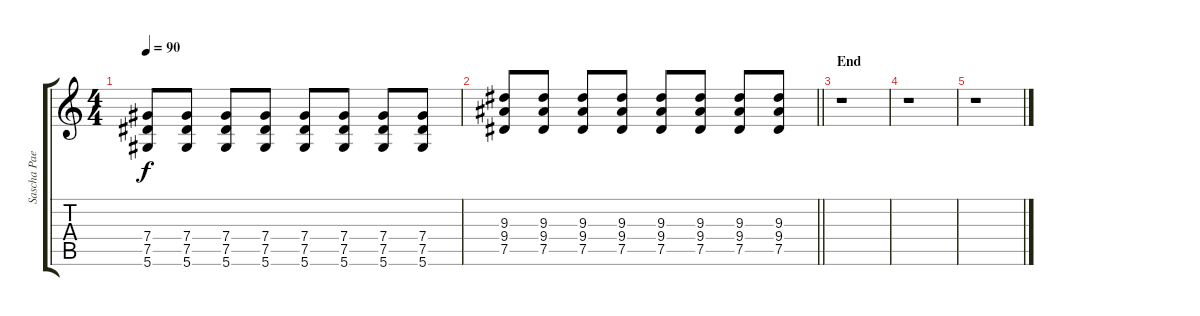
\track ("Sascha Paeth (Rhythm Guitar)" "Sascha Pae") {instrument overdrivenguitar}
\staff {score tabs}
\tuning (Eb4 Bb3 Gb3 Db3 Ab2 Eb2) {hide}
\ts (4 4)
\tempo 90
\clef g2
\ks c
(7.4 7.5 5.6).8{dy f} (7.4 7.5 5.6).8 (7.4 7.5 5.6).8 (7.4 7.5 5.6).8 (7.4 7.5 5.6).8 (7.4 7.5 5.6).8 (7.4 7.5 5.6).8 (7.4 7.5 5.6).8 |
\barLineRight lightlight
(9.3 9.4 7.5).8 (9.3 9.4 7.5).8 (9.3 9.4 7.5).8 (9.3 9.4 7.5).8 (9.3 9.4 7.5).8 (9.3 9.4 7.5).8 (9.3 9.4 7.5).8 (9.3 9.4 7.5).8 |
\section ("" "End")
r.1 |
r.1 |
r.1
